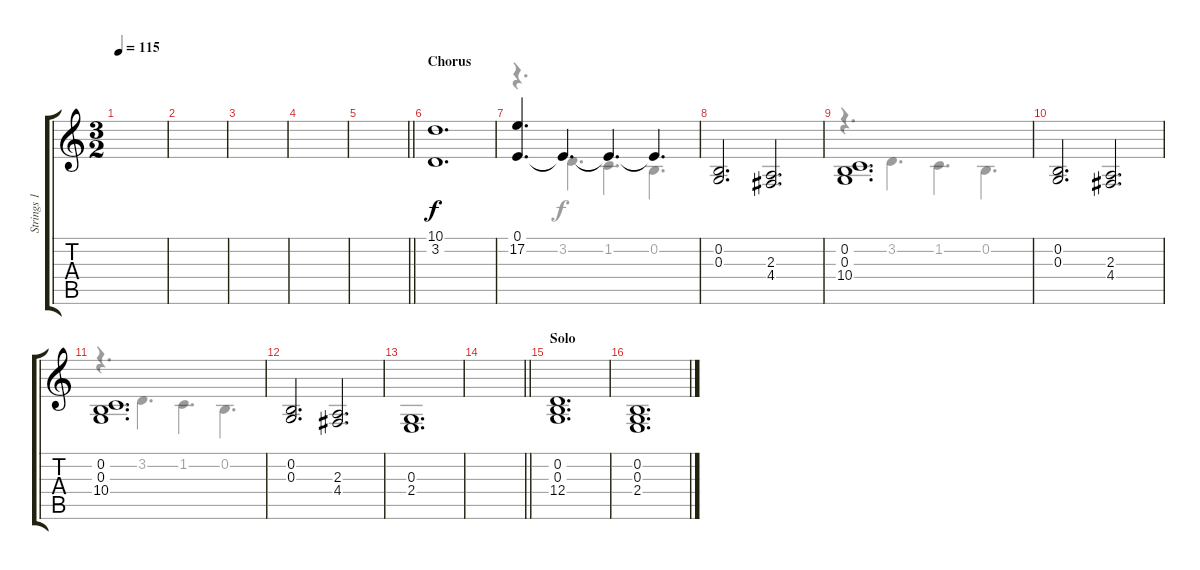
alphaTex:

\track ("Strings 1" "Strings 1") {instrument stringensemble1}
\staff {score tabs}
\tuning (E4 B3 G3 D3 A2 E2) {hide}
\voice
\ts (3 2)
\tempo 115
\clef g2
\ks c
|
|
|
|
\barLineRight lightlight
|
\section ("" "Chorus")
(10.1 3.2).1{d instrument stringensemble1} |
(0.1 17.2).4{d} 0.1{t}.4{d} 0.1{t}.4{d} 0.1{t}.4{d} |
(0.2 0.3).2{d} (2.3 4.4).2{d} |
(0.2 0.3 10.4).1{d} |
(0.2 0.3).2{d} (2.3 4.4).2{d} |
(0.2 0.3 10.4).1{d} |
(0.2 0.3).2{d} (2.3 4.4).2{d} |
(0.3 2.4).1{d volume 0} |
\barLineRight lightlight
|
\section ("" "Solo")
(0.2 0.3 12.4).1{d volume 8} |
(0.2 0.3 2.4).1{d}
\voice
\clef g2
\ottava regular
\simile none
\ks c
|
|
|
|
\barLineRight lightlight
|
|
r.4{d} 3.2.4{d} 1.2.4{d} 0.2.4{d} |
|
r.4{d} 3.2.4{d} 1.2.4{d} 0.2.4{d} |
|
r.4{d} 3.2.4{d} 1.2.4{d} 0.2.4{d} |
|
|
\barLineRight lightlight
|
|
